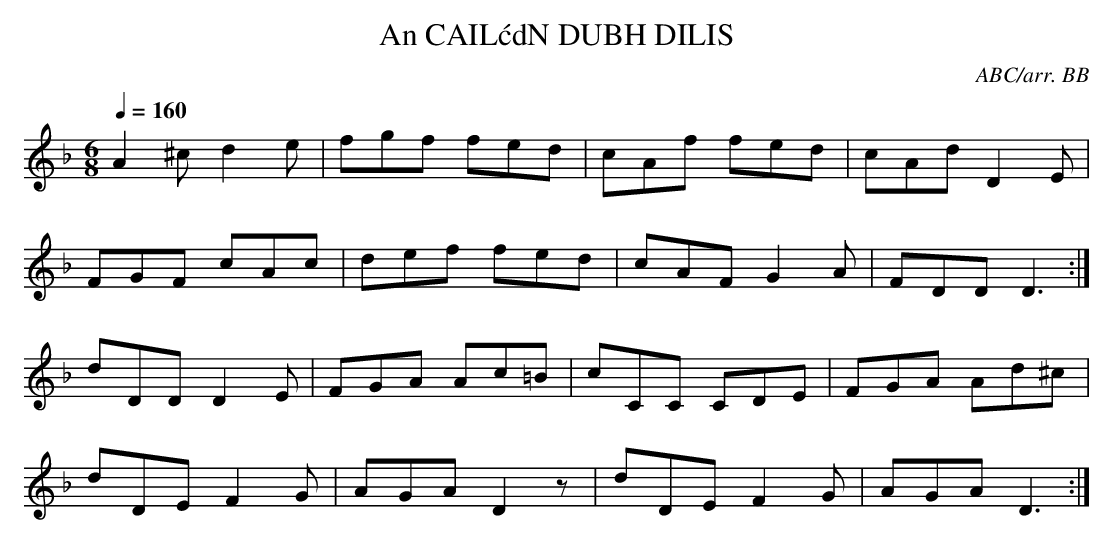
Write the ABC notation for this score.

X:1
T:CAIL\'cdN DUBH DILIS, An
C:ABC/arr. BB
"Cail\'edn" (Mr. O'F was obviously not a native Gaelic
speaker)."Dubh Dilis" is "Black [Dark-Haired] Dear",
so the title then transates to "My Dear Dark-Haired
Girl".
I repeated 5-6 to complete the eight measures.
Q:1/4=160
L:1/8
M:6/8
K:Dm
A2^c d2e|fgf fed|cAf fed|cAd D2E|
FGF cAc|def fed|cAF G2A|FDD D3 :|
dDD D2E|FGA Ac=B|cCC CDE|FGA Ad^c|
dDE F2G|AGA D2z|dDE F2G|AGA D3 :|
